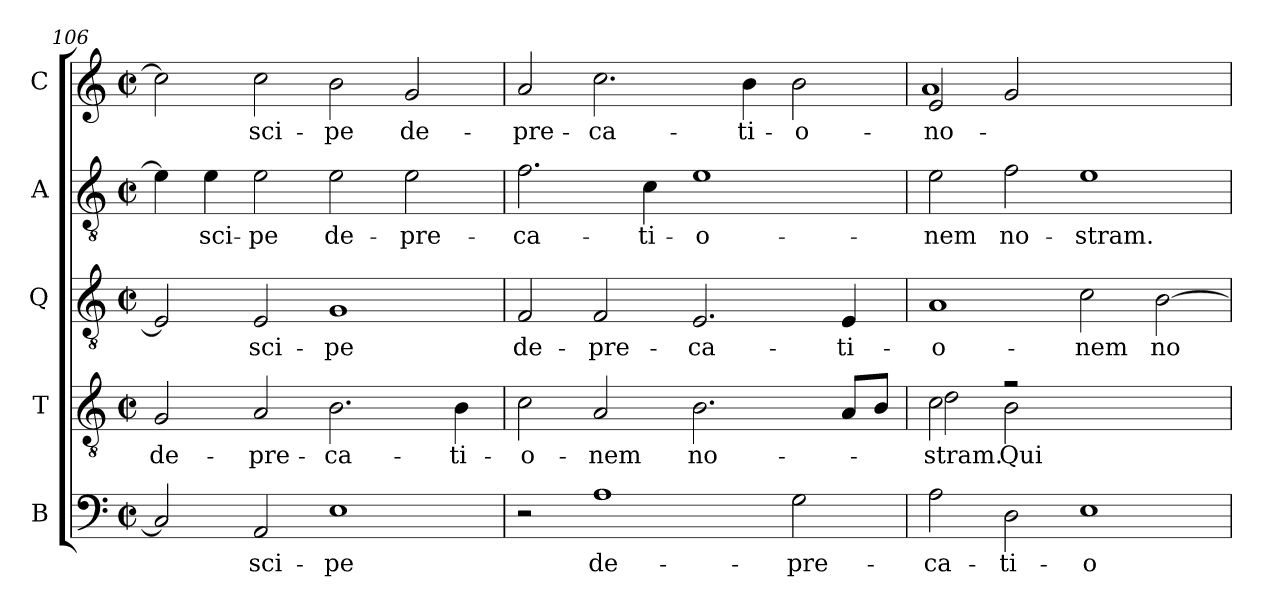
**kern	**text	**kern	**text	**kern	**text	**kern	**text	**kern	**text
*part5	*part5	*part4	*part4	*part3	*part3	*part2	*part2	*part1	*part1
*staff5	*staff5	*staff4	*staff4	*staff3	*staff3	*staff2	*staff2	*staff1	*staff1
*I"B	*	*I"T	*	*I"Q	*	*I"A	*	*I"C	*
*I'B	*	*I'T	*	*I'Q	*	*I'A	*	*I'C	*
*clefF4	*	*clefGv2	*	*clefGv2	*	*clefGv2	*	*clefG2	*
*M2/2	*	*M2/2	*	*M2/2	*	*M2/2	*	*M2/2	*
*met(c|)	*	*met(c|)	*	*met(c|)	*	*met(c|)	*	*met(c|)	*
=106	=106	=106	=106	=106	=106	=106	=106	=106	=106
!	!	!	!LO:LY:b:cj	!	!	!	!	!	!
2C/]	.	2G/	de-	2E/]	.	4e\]	.	2cc\]	.
!	!	!	!	!	!	!	!LO:LY:b	!	!
.	.	.	.	.	.	4e\	-sci-	.	.
!	!LO:LY:b:cj	!	!LO:LY:b:cj	!	!LO:LY:b:cj	!	!LO:LY:b:rj	!	!LO:LY:b:cj
2AA/	-sci-	2A/	-pre-	2E/	-sci-	2e\	-pe	2cc\	-sci-
!	!LO:LY:b:cj	!	!LO:LY:b:cj	!	!LO:LY:b:cj	!	!LO:LY:b:cj	!	!LO:LY:b:cj
1E	-pe	2.B\	-ca-	1G	-pe	2e\	de-	2b\	-pe
!	!	!	!	!	!	!	!LO:LY:b:cj	!	!LO:LY:b:cj
.	.	.	.	.	.	2e\	-pre-	2g/	de-
!	!	!	!LO:LY:b:cj	!	!	!	!	!	!
.	.	4B\	-ti-	.	.	.	.	.	.
!!LO:LB:g=z
=107	=107	=107	=107	=107	=107	=107	=107	=107	=107
!	!	!	!LO:LY:b:cj	!	!LO:LY:b:cj	!	!LO:LY:b:cj	!	!LO:LY:b:cj
2r	.	2c\	-o-	2F/	de-	2.f\	-ca-	2a/	-pre-
!	!LO:LY:b:cj	!	!LO:LY:b:cj	!	!LO:LY:b:cj	!	!	!	!LO:LY:b:cj
1A	de-	2A/	-nem	2F/	-pre-	.	.	2.cc\	-ca-
!	!	!	!	!	!	!	!LO:LY:b:cj	!	!
.	.	.	.	.	.	4c\	-ti-	.	.
!	!	!	!LO:LY:b:cj	!	!LO:LY:b:cj	!	!LO:LY:b:rj	!	!
.	.	2.B\	no-	2.E/	-ca-	1e	-o-	.	.
!	!	!	!	!	!	!	!	!	!LO:LY:b:cj
.	.	.	.	.	.	.	.	4b\	-ti-
!	!LO:LY:b:cj	!	!	!	!	!	!	!	!LO:LY:b:cj
2G\	-pre-	.	.	.	.	.	.	2b\	-o-
!	!	!	!	!	!LO:LY:b:cj	!	!	!	!
.	.	8A/L	.	4E/	-ti-	.	.	.	.
.	.	8B/J	.	.	.	.	.	.	.
=108	=108	=108	=108	=108	=108	=108	=108	=108	=108
!	!LO:LY:b:cj	!	!LO:LY:b	!	!LO:LY:b:rj	!	!LO:LY:b:cj	!	!LO:LY:b:cj
*	*	*^	*	*	*	*	*	*^	*
!	!	!	!	!	!	!	!	!	!	!	!LO:LY:b:cj
2A\	-ca-	2c\	2d\	-stram.	1A	-o-	2e\	-nem	2e/	1a	no-
!	!LO:LY:b:cj	!	!	!LO:LY:b:cj	!	!	!	!LO:LY:b	!	!	!
2D\	-ti-	2r	2B\	Qui	.	.	2f\	no-	2g/	.	.
!	!LO:LY:b:rj	!	!	!	!	!LO:LY:b:cj	!	!LO:LY:b:cj	!	!	!
1E	-o-	1ryy	1ryy	.	2c\	-nem	1e	-stram.	1ryy	1ryy	.
!	!	!	!	!	!	!LO:LY:b:cj	!	!	!	!	!
.	.	.	.	.	[>2B\	no-	.	.	.	.	.
*	*	*v	*v	*	*	*	*	*	*v	*v	*
=	=	=	=	=	=	=	=	=	=
*-	*-	*-	*-	*-	*-	*-	*-	*-	*-
